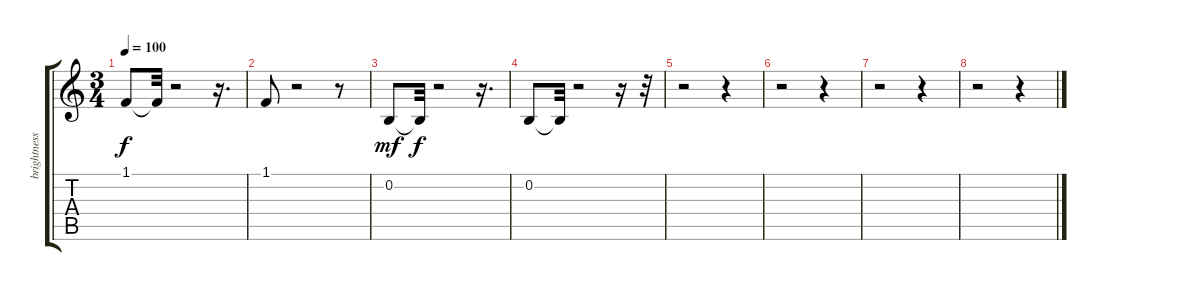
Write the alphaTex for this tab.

\track ("brightness" "brightness") {instrument fx5brightness}
\staff {score tabs}
\tuning (E4 B3 G3 D3 A2 E2) {hide}
\ts (3 4)
\tempo 100
\clef g2
\ks c
1.1.8{dy f} 1.1{t}.32 r.2 r.16{d} |
1.1.8 r.2 r.8 |
0.2.8{dy mf} 0.2{t}.32{dy f} r.2 r.16{d} |
0.2.8 0.2{t}.32 r.2 r.16 r.32 |
r.2 r.4 |
r.2 r.4 |
r.2 r.4 |
r.2 r.4
